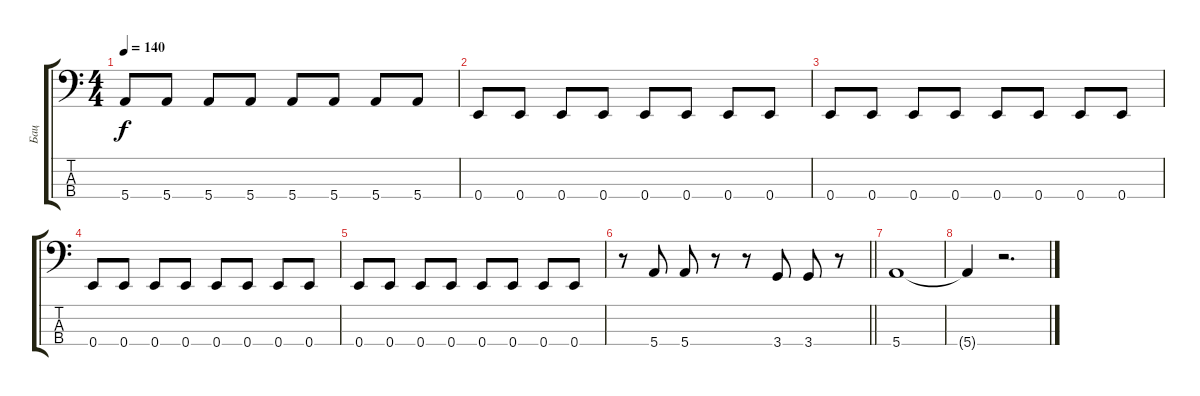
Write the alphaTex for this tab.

\track ("Бац" "Бац") {instrument electricbassfinger}
\staff {score tabs}
\tuning (G2 D2 A1 E1) {hide}
\ts (4 4)
\tempo 140
\clef f4
\ks c
5.4.8{dy f} 5.4.8 5.4.8 5.4.8 5.4.8 5.4.8 5.4.8 5.4.8 |
0.4.8 0.4.8 0.4.8 0.4.8 0.4.8 0.4.8 0.4.8 0.4.8 |
0.4.8 0.4.8 0.4.8 0.4.8 0.4.8 0.4.8 0.4.8 0.4.8 |
0.4.8 0.4.8 0.4.8 0.4.8 0.4.8 0.4.8 0.4.8 0.4.8 |
0.4.8 0.4.8 0.4.8 0.4.8 0.4.8 0.4.8 0.4.8 0.4.8 |
\barLineRight lightlight
r.8 5.4.8 5.4.8 r.8 r.8 3.4.8 3.4.8 r.8 |
5.4.1 |
5.4{t}.4 r.2{d}
